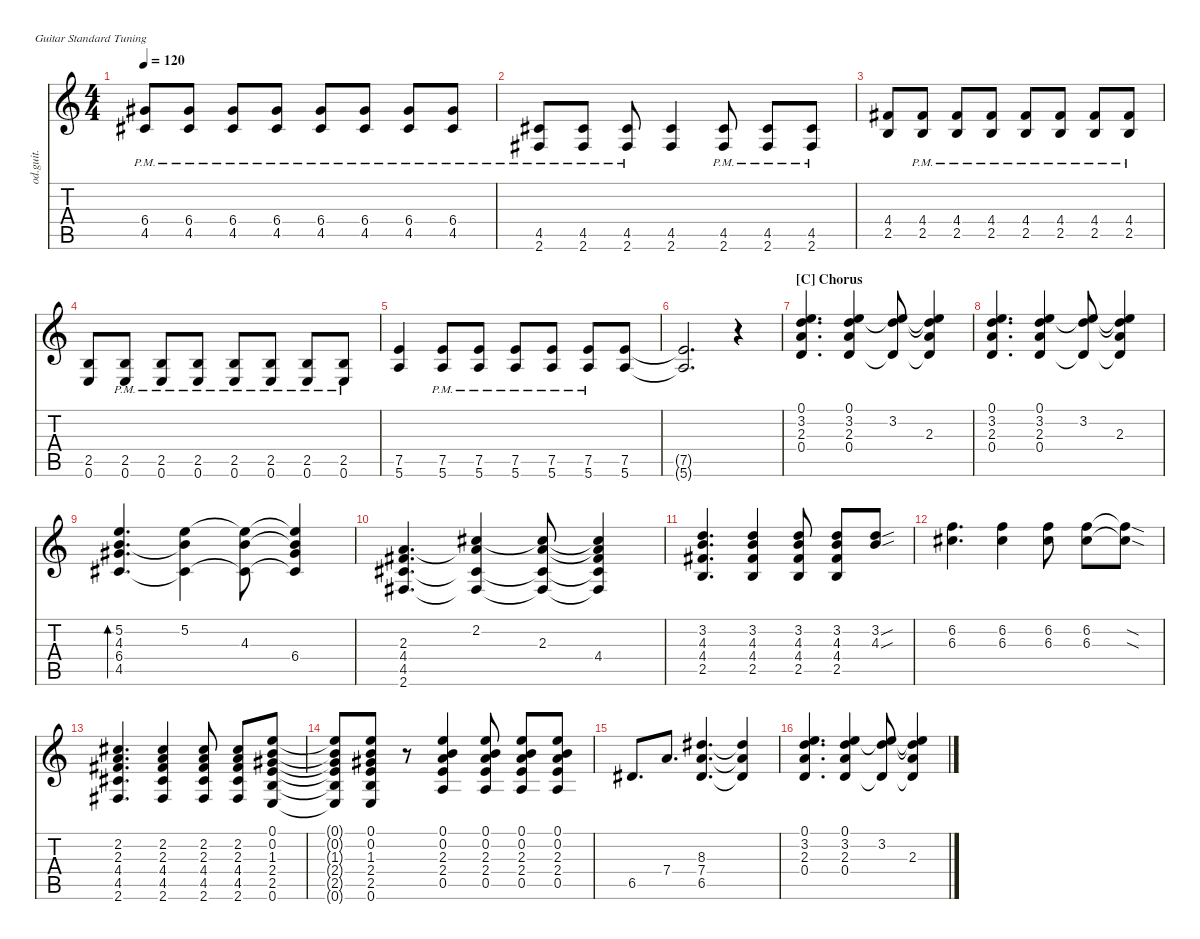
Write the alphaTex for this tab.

\defaultSystemsLayout 4
\hideDynamics
\bracketExtendMode nobrackets
\track ("Overdriven Guitar 2" "od.guit.") {instrument overdrivenguitar}
\staff {score tabs}
\tuning (E4 B3 G3 D3 A2 E2)
\ts (4 4)
\tempo 120
\clef g2
\ks c
(6.4{pm acc #} 4.5{pm acc #}).8{dy mf beam Up} (6.4{pm acc #} 4.5{pm acc #}).8{beam Up} (6.4{pm acc #} 4.5{pm acc #}).8{beam Up} (6.4{pm acc #} 4.5{pm acc #}).8{beam Up} (6.4{pm acc #} 4.5{pm acc #}).8{beam Up} (6.4{pm acc #} 4.5{pm acc #}).8{beam Up} (6.4{pm acc #} 4.5{pm acc #}).8{beam Up} (6.4{pm acc #} 4.5{pm acc #}).8{beam Up} |
(4.5{pm acc #} 2.6{pm acc #}).8{beam Up} (4.5{pm acc #} 2.6{pm acc #}).8{beam Up} (4.5{pm acc #} 2.6{pm acc #}).8{beam Up} (4.5{acc #} 2.6{acc #}).4{beam Up} (4.5{pm acc #} 2.6{pm acc #}).8{beam Up} (4.5{pm acc #} 2.6{pm acc #}).8{beam Up} (4.5{pm acc #} 2.6{pm acc #}).8{beam Up} |
(4.4{acc #} 2.5).8{beam Up} (4.4{pm acc #} 2.5{pm}).8{beam Up} (4.4{pm acc #} 2.5{pm}).8{beam Up} (4.4{pm acc #} 2.5{pm}).8{beam Up} (4.4{pm acc #} 2.5{pm}).8{beam Up} (4.4{pm acc #} 2.5{pm}).8{beam Up} (4.4{pm acc #} 2.5{pm}).8{beam Up} (4.4{pm acc #} 2.5{pm}).8{beam Up} |
(2.5 0.6).8{beam Up} (2.5{pm} 0.6{pm}).8{beam Up} (2.5{pm} 0.6{pm}).8{beam Up} (2.5{pm} 0.6{pm}).8{beam Up} (2.5{pm} 0.6{pm}).8{beam Up} (2.5{pm} 0.6{pm}).8{beam Up} (2.5{pm} 0.6{pm}).8{beam Up} (2.5{pm} 0.6{pm}).8{beam Up} |
(7.5 5.6).4{beam Up} (7.5{pm} 5.6{pm}).8{beam Up} (7.5{pm} 5.6{pm}).8{beam Up} (7.5{pm} 5.6{pm}).8{beam Up} (7.5{pm} 5.6{pm}).8{beam Up} (7.5{pm} 5.6{pm}).8{beam Up} (7.5 5.6).8{beam Up} |
(7.5{t} 5.6{t}).2{d beam Up} r.4{beam Down} |
\section ("C" "Chorus")
(0.1 3.2 2.3 0.4).4{d beam Up} (0.4 2.3 3.2 0.1).4{beam Up} (3.2 0.4{t} 0.1{t}).8{beam Up} (2.3 0.1{t} 3.2{t} 0.4{t}).4{beam Up} |
(0.1 3.2 2.3 0.4).4{d beam Up} (0.4 2.3 3.2 0.1).4{beam Up} (3.2 0.4{t} 0.1{t}).8{beam Up} (2.3 0.1{t} 3.2{t} 0.4{t}).4{beam Up} |
(5.2 4.3 6.4{acc #} 4.5{acc #}).4{d bd 237 beam Up} (5.2 4.3{t} 4.5{t acc #}).4{beam Down} (4.3 5.2{t} 4.5{t acc #}).8{beam Down} (6.4{acc #} 5.2{t} 4.3{t} 4.5{t acc #}).4{beam Up} |
(2.3 4.4{acc #} 4.5{acc #} 2.6{acc #}).4{d beam Up} (2.2{acc #} 2.3{t} 2.6{t acc #} 4.5{t acc #}).4{beam Up} (2.3 2.6{t acc #} 4.5{t acc #} 2.2{t acc #}).8{beam Up} (4.4{acc #} 2.2{t acc #} 2.3{t} 4.5{t acc #} 2.6{t acc #}).4{beam Up} |
(3.2 4.3 4.4{acc #} 2.5).4{d beam Up} (2.5 4.4{acc #} 4.3 3.2).4{beam Up} (3.2 4.3 4.4{acc #} 2.5).8{beam Up} (2.5 4.4{acc #} 4.3 3.2).8{beam Up} (3.2{sou} 4.3{sou}).8{beam Up} |
(6.2 6.3{acc #}).4{d beam Down} (6.2 6.3{acc #}).4{beam Down} (6.3{acc #} 6.2).8{beam Down} (6.2 6.3{acc #}).8{beam Down} (6.3{sod t acc #} 6.2{sod t}).8{beam Down} |
(2.2{acc #} 2.3 4.4{acc #} 4.5{acc #} 2.6{acc #}).4{d beam Up} (2.6{acc #} 4.5{acc #} 4.4{acc #} 2.3 2.2{acc #}).4{beam Up} (2.2{acc #} 2.3 4.4{acc #} 4.5{acc #} 2.6{acc #}).8{beam Up} (2.6{acc #} 4.5{acc #} 4.4{acc #} 2.3 2.2{acc #}).8{beam Up} (0.1 0.2 1.3{acc #} 2.4 2.5 0.6).8{beam Up} |
(0.1{t} 0.2{t} 1.3{t acc #} 2.4{t} 2.5{t} 0.6{t}).8{beam Up} (0.1 0.2 1.3{acc #} 2.4 2.5 0.6).8{beam Up} r.8{beam Down} (0.1 0.2 2.3 2.4 0.5).4{beam Up} (0.1 0.2 2.3 2.4 0.5).8{beam Up} (0.1 0.2 2.3 2.4 0.5).8{beam Up} (0.1 0.2 2.3 2.4 0.5).8{beam Up} |
6.5{acc #}.8{d beam Up} 7.4.8{d beam Up} (8.3{acc #} 7.4 6.5{acc #}).4{d beam Up} (8.3{t acc #} 7.4{t} 6.5{t acc #}).4{beam Up} |
(0.1 3.2 2.3 0.4).4{d beam Up} (0.4 2.3 3.2 0.1).4{beam Up} (3.2 0.1{t} 0.4{t}).8{beam Up} (2.3 0.4{t} 3.2{t} 0.1{t}).4{beam Up}
